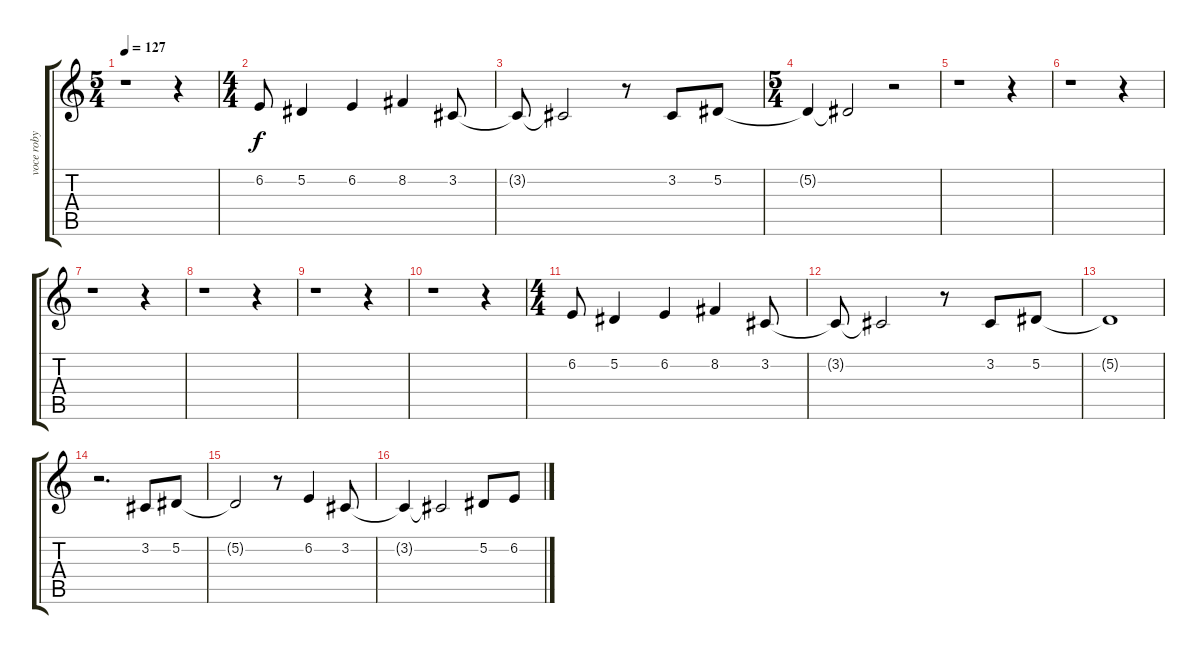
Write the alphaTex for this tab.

\track ("voce roby" "voce roby") {instrument lead3calliope}
\staff {score tabs}
\tuning (Eb4 Bb3 Gb3 Db3 Ab2 Eb2) {hide}
\ts (5 4)
\tempo 127
\clef g2
\ks c
r.1{dy f} r.4 |
\ts (4 4)
6.2.8 5.2.4 6.2.4 8.2.4 3.2.8 |
3.2{t}.8 3.2{t}.2 r.8 3.2.8 5.2.8 |
\ts (5 4)
5.2{t}.4 5.2{t}.2 r.2 |
r.1 r.4 |
r.1 r.4 |
r.1 r.4 |
r.1 r.4 |
r.1 r.4 |
r.1 r.4 |
\ts (4 4)
6.2.8 5.2.4 6.2.4 8.2.4 3.2.8 |
3.2{t}.8 3.2{t}.2 r.8 3.2.8 5.2.8 |
5.2{t}.1 |
r.2{d} 3.2.8 5.2.8 |
5.2{t}.2 r.8 6.2.4 3.2.8 |
3.2{t}.4 3.2{t}.2 5.2.8 6.2.8
